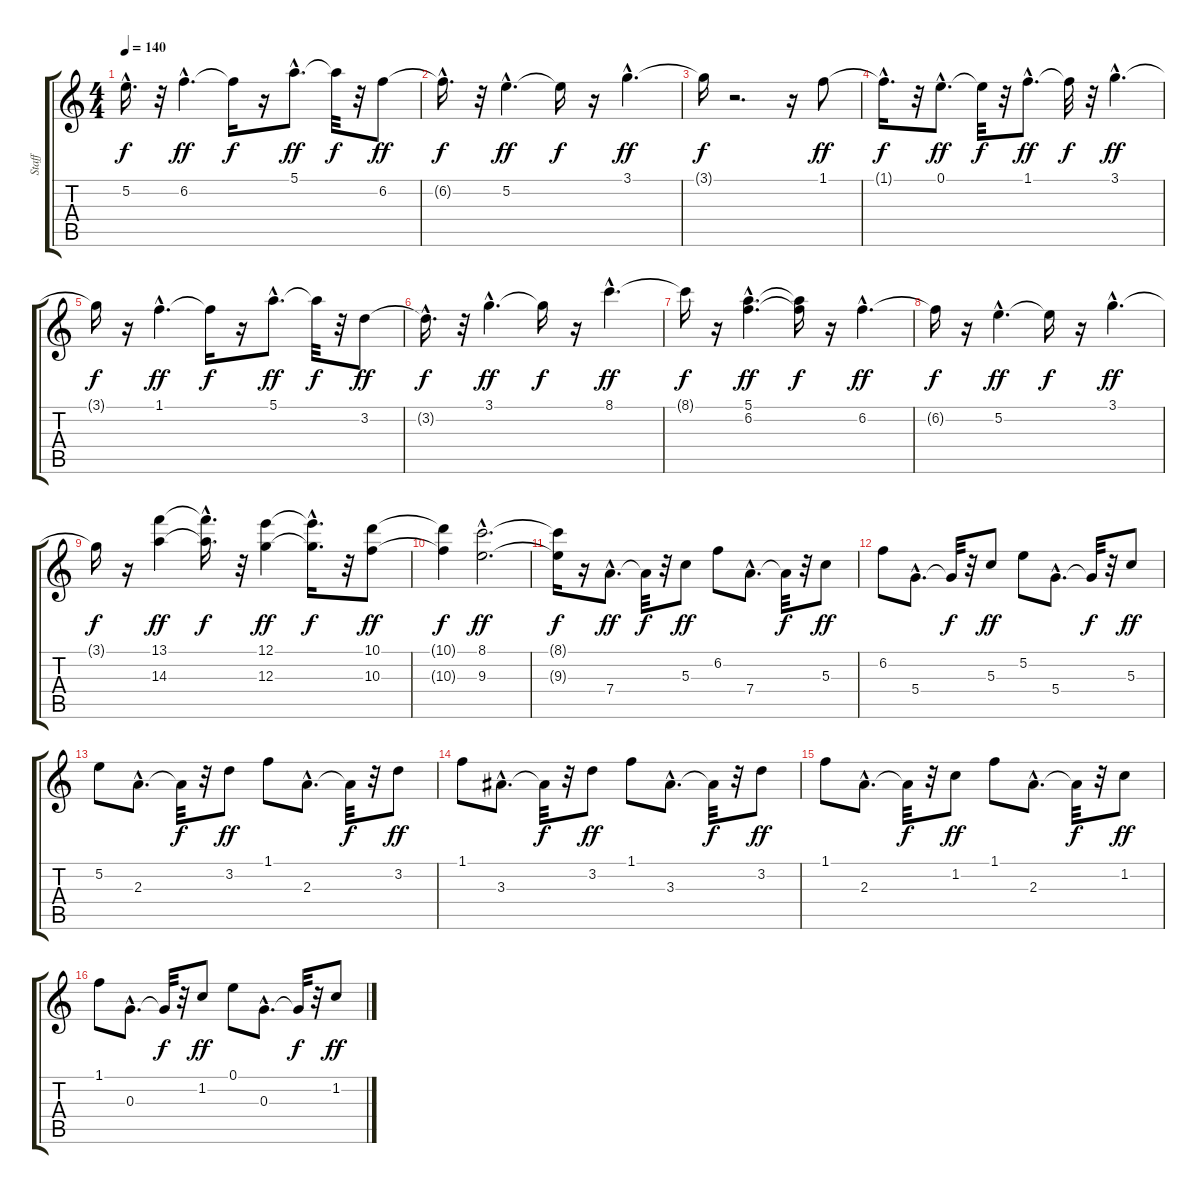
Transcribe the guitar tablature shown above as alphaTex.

\track ("Staff" "Staff") {instrument acousticguitarsteel}
\staff {score tabs}
\tuning (E4 B3 G3 D3 A2 E2) {hide}
\ts (4 4)
\tempo 140
\clef g2
\ks c
5.2{hac t}.16{d dy f} r.32 6.2{hac}.4{d dy ff} 6.2{t}.16{dy f} r.16 5.1{hac}.8{d dy ff} 5.1{t}.32{dy f} r.32 6.2.8{dy ff} |
6.2{hac t}.16{d dy f} r.32 5.2{hac}.4{d dy ff} 5.2{t}.16{dy f} r.16 3.1{hac}.4{d dy ff} |
3.1{t}.16{dy f} r.2{d} r.16 1.1.8{dy ff} |
1.1{hac t}.16{d dy f} r.32 0.1{hac}.8{d dy ff} 0.1{t}.32{dy f} r.32 1.1{hac}.8{d dy ff} 1.1{t}.32{dy f} r.32 3.1{hac}.4{d dy ff} |
3.1{t}.16{dy f} r.16 1.1{hac}.4{d dy ff} 1.1{t}.16{dy f} r.16 5.1{hac}.8{d dy ff} 5.1{t}.32{dy f} r.32 3.2.8{dy ff} |
3.2{hac t}.16{d dy f} r.32 3.1{hac}.4{d dy ff} 3.1{t}.16{dy f} r.16 8.1{hac}.4{d dy ff} |
8.1{t}.16{dy f} r.16 (5.1{hac} 6.2{hac}).4{d dy ff} (5.1{t} 6.2{t}).16{dy f} r.16 6.2{hac}.4{d dy ff} |
6.2{t}.16{dy f} r.16 5.2{hac}.4{d dy ff} 5.2{t}.16{dy f} r.16 3.1{hac}.4{d dy ff} |
3.1{t}.16{dy f} r.16 (13.1 14.3).4{dy ff} (13.1{hac t} 14.3{hac t}).16{d dy f} r.32 (12.1 12.3).4{dy ff} (12.1{hac t} 12.3{hac t}).16{d dy f} r.32 (10.1 10.3).8{dy ff} |
(10.1{t} 10.3{t}).4{dy f} (8.1{hac} 9.3{hac}).2{d dy ff} |
(8.1{t} 9.3{t}).16{dy f} r.16 7.4{hac}.8{d dy ff volume 10} 7.4{t}.32{dy f} r.32 5.3.8{dy ff} 6.2.8 7.4{hac}.8{d} 7.4{t}.32{dy f} r.32 5.3.8{dy ff} |
6.2.8 5.4{hac}.8{d} 5.4{t}.32{dy f} r.32 5.3.8{dy ff} 5.2.8 5.4{hac}.8{d} 5.4{t}.32{dy f} r.32 5.3.8{dy ff} |
5.2.8 2.3{hac}.8{d} 2.3{t}.32{dy f} r.32 3.2.8{dy ff} 1.1.8 2.3{hac}.8{d} 2.3{t}.32{dy f} r.32 3.2.8{dy ff} |
1.1.8 3.3{hac}.8{d} 3.3{t}.32{dy f} r.32 3.2.8{dy ff} 1.1.8 3.3{hac}.8{d} 3.3{t}.32{dy f} r.32 3.2.8{dy ff} |
1.1.8 2.3{hac}.8{d} 2.3{t}.32{dy f} r.32 1.2.8{dy ff} 1.1.8 2.3{hac}.8{d} 2.3{t}.32{dy f} r.32 1.2.8{dy ff} |
1.1.8 0.3{hac}.8{d} 0.3{t}.32{dy f} r.32 1.2.8{dy ff} 0.1.8 0.3{hac}.8{d} 0.3{t}.32{dy f} r.32 1.2.8{dy ff}
